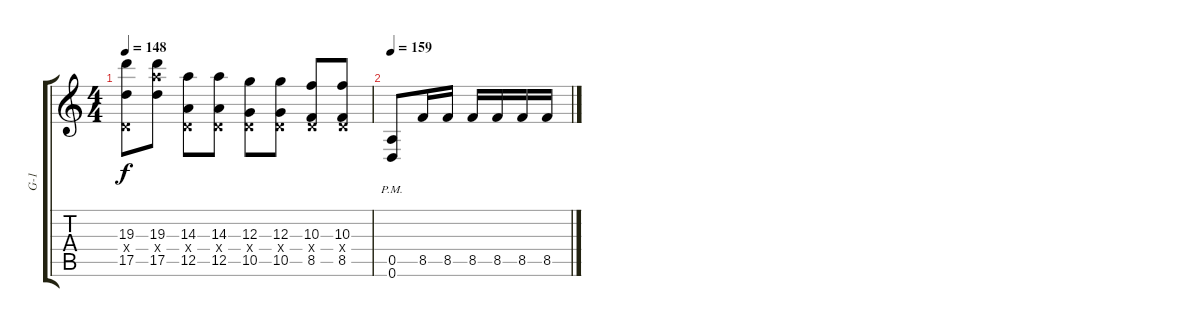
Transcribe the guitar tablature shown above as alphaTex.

\track ("G-1" "G-1") {instrument distortionguitar}
\staff {score tabs}
\tuning (E4 B3 G3 D3 A2 D2) {hide}
\ts (4 4)
\tempo 148
\clef g2
\ks c
(19.3 0.4{x} 17.5).8{dy f} (19.3 19.4{x} 17.5).8 (14.3 0.4{x} 12.5).8 (14.3 0.4{x} 12.5).8 (12.3 0.4{x} 10.5).8 (12.3 0.4{x} 10.5).8 (10.3 0.4{x} 8.5).8 (10.3 0.4{x} 8.5).8 |
\tempo 158
\tempo 159
(0.5{pm} 0.6{pm}).8 8.5.16 8.5.16 8.5.16 8.5.16 8.5.16 8.5.16
